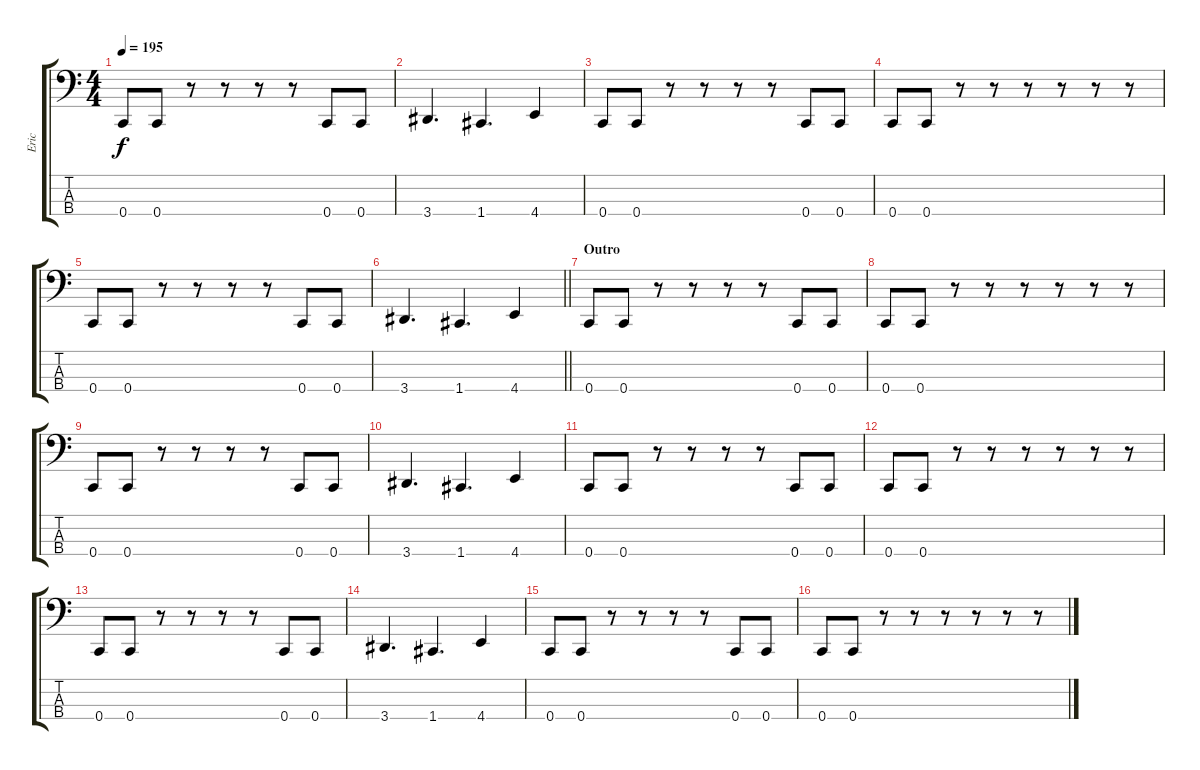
\track ("Eric" "Eric") {instrument electricbassfinger}
\staff {score tabs}
\tuning (F2 C2 G1 C1) {hide}
\ts (4 4)
\tempo 195
\clef f4
\ks c
0.4.8{dy f} 0.4.8 r.8 r.8 r.8 r.8 0.4.8 0.4.8 |
3.4.4{d} 1.4.4{d} 4.4.4 |
0.4.8 0.4.8 r.8 r.8 r.8 r.8 0.4.8 0.4.8 |
0.4.8 0.4.8 r.8 r.8 r.8 r.8 r.8 r.8 |
0.4.8 0.4.8 r.8 r.8 r.8 r.8 0.4.8 0.4.8 |
\barLineRight lightlight
3.4.4{d} 1.4.4{d} 4.4.4 |
\section ("" "Outro")
0.4.8 0.4.8 r.8 r.8 r.8 r.8 0.4.8 0.4.8 |
0.4.8 0.4.8 r.8 r.8 r.8 r.8 r.8 r.8 |
0.4.8 0.4.8 r.8 r.8 r.8 r.8 0.4.8 0.4.8 |
3.4.4{d} 1.4.4{d} 4.4.4 |
0.4.8 0.4.8 r.8 r.8 r.8 r.8 0.4.8 0.4.8 |
0.4.8 0.4.8 r.8 r.8 r.8 r.8 r.8 r.8 |
0.4.8 0.4.8 r.8 r.8 r.8 r.8 0.4.8 0.4.8 |
3.4.4{d} 1.4.4{d} 4.4.4 |
0.4.8 0.4.8 r.8 r.8 r.8 r.8 0.4.8 0.4.8 |
0.4.8 0.4.8 r.8 r.8 r.8 r.8 r.8 r.8
